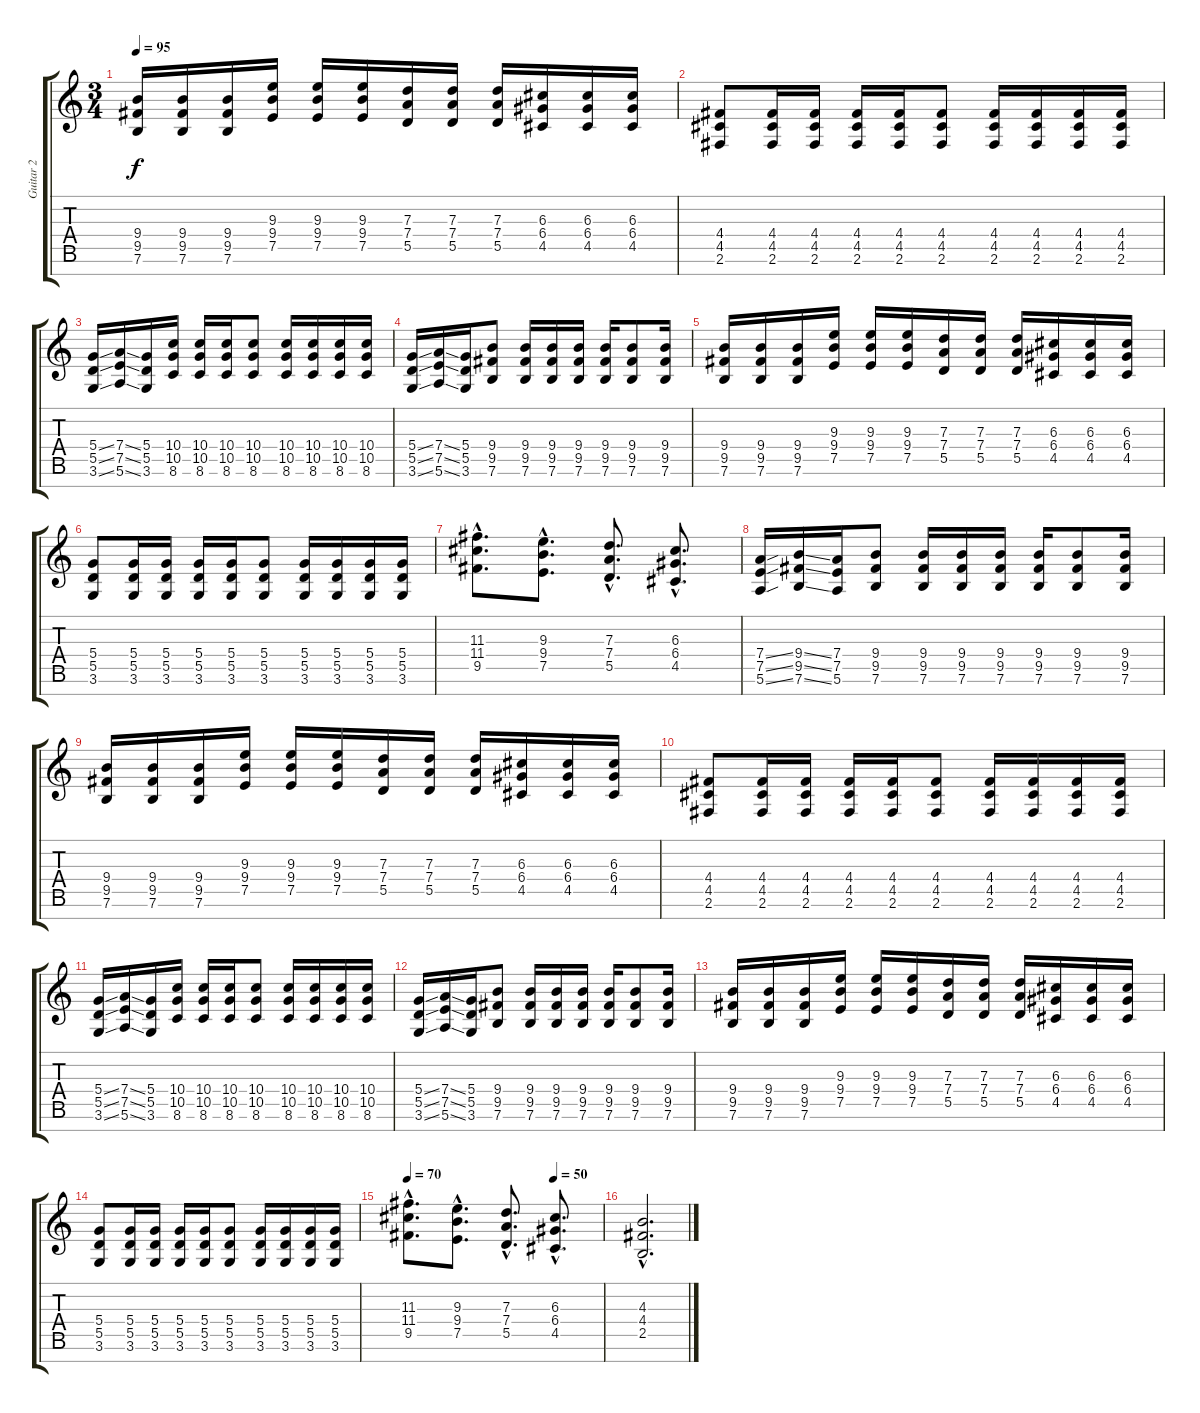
\track ("Guitar 2" "Guitar 2") {instrument distortionguitar}
\staff {score tabs}
\tuning (E4 B3 G3 D3 A2 E2 B1) {hide}
\ts (3 4)
\tempo 95
\clef g2
\ks c
(9.4 9.5 7.6).16{dy f} (9.4 9.5 7.6).16 (9.4 9.5 7.6).16 (9.3 9.4 7.5).16 (9.3 9.4 7.5).16 (9.3 9.4 7.5).16 (7.3 7.4 5.5).16 (7.3 7.4 5.5).16 (7.3 7.4 5.5).16 (6.3 6.4 4.5).16 (6.3 6.4 4.5).16 (6.3 6.4 4.5).16 |
(4.4 4.5 2.6).8 (4.4 4.5 2.6).16 (4.4 4.5 2.6).16 (4.4 4.5 2.6).16 (4.4 4.5 2.6).16 (4.4 4.5 2.6).8 (4.4 4.5 2.6).16 (4.4 4.5 2.6).16 (4.4 4.5 2.6).16 (4.4 4.5 2.6).16 |
(5.4{ss} 5.5{ss} 3.6{ss}).16 (7.4{ss} 7.5{ss} 5.6{ss}).16 (5.4 5.5 3.6).16 (10.4 10.5 8.6).16 (10.4 10.5 8.6).16 (10.4 10.5 8.6).16 (10.4 10.5 8.6).8 (10.4 10.5 8.6).16 (10.4 10.5 8.6).16 (10.4 10.5 8.6).16 (10.4 10.5 8.6).16 |
(5.4{ss} 5.5{ss} 3.6{ss}).16 (7.4{ss} 7.5{ss} 5.6{ss}).16 (5.4 5.5 3.6).16 (9.4 9.5 7.6).8 (9.4 9.5 7.6).16 (9.4 9.5 7.6).16 (9.4 9.5 7.6).16 (9.4 9.5 7.6).16 (9.4 9.5 7.6).8 (9.4 9.5 7.6).16 |
(9.4 9.5 7.6).16 (9.4 9.5 7.6).16 (9.4 9.5 7.6).16 (9.3 9.4 7.5).16 (9.3 9.4 7.5).16 (9.3 9.4 7.5).16 (7.3 7.4 5.5).16 (7.3 7.4 5.5).16 (7.3 7.4 5.5).16 (6.3 6.4 4.5).16 (6.3 6.4 4.5).16 (6.3 6.4 4.5).16 |
(5.4 5.5 3.6).8 (5.4 5.5 3.6).16 (5.4 5.5 3.6).16 (5.4 5.5 3.6).16 (5.4 5.5 3.6).16 (5.4 5.5 3.6).8 (5.4 5.5 3.6).16 (5.4 5.5 3.6).16 (5.4 5.5 3.6).16 (5.4 5.5 3.6).16 |
(11.3{hac} 11.4{hac} 9.5{hac}).8{d} (9.3{hac} 9.4{hac} 7.5{hac}).8{d} (7.3{hac} 7.4{hac} 5.5{hac}).8{d} (6.3{hac} 6.4{hac} 4.5{hac}).8{d} |
(7.4{ss} 7.5{ss} 5.6{ss}).16 (9.4{ss} 9.5{ss} 7.6{ss}).16 (7.4 7.5 5.6).16 (9.4 9.5 7.6).8 (9.4 9.5 7.6).16 (9.4 9.5 7.6).16 (9.4 9.5 7.6).16 (9.4 9.5 7.6).16 (9.4 9.5 7.6).8 (9.4 9.5 7.6).16 |
(9.4 9.5 7.6).16 (9.4 9.5 7.6).16 (9.4 9.5 7.6).16 (9.3 9.4 7.5).16 (9.3 9.4 7.5).16 (9.3 9.4 7.5).16 (7.3 7.4 5.5).16 (7.3 7.4 5.5).16 (7.3 7.4 5.5).16 (6.3 6.4 4.5).16 (6.3 6.4 4.5).16 (6.3 6.4 4.5).16 |
(4.4 4.5 2.6).8 (4.4 4.5 2.6).16 (4.4 4.5 2.6).16 (4.4 4.5 2.6).16 (4.4 4.5 2.6).16 (4.4 4.5 2.6).8 (4.4 4.5 2.6).16 (4.4 4.5 2.6).16 (4.4 4.5 2.6).16 (4.4 4.5 2.6).16 |
(5.4{ss} 5.5{ss} 3.6{ss}).16 (7.4{ss} 7.5{ss} 5.6{ss}).16 (5.4 5.5 3.6).16 (10.4 10.5 8.6).16 (10.4 10.5 8.6).16 (10.4 10.5 8.6).16 (10.4 10.5 8.6).8 (10.4 10.5 8.6).16 (10.4 10.5 8.6).16 (10.4 10.5 8.6).16 (10.4 10.5 8.6).16 |
(5.4{ss} 5.5{ss} 3.6{ss}).16 (7.4{ss} 7.5{ss} 5.6{ss}).16 (5.4 5.5 3.6).16 (9.4 9.5 7.6).8 (9.4 9.5 7.6).16 (9.4 9.5 7.6).16 (9.4 9.5 7.6).16 (9.4 9.5 7.6).16 (9.4 9.5 7.6).8 (9.4 9.5 7.6).16 |
(9.4 9.5 7.6).16 (9.4 9.5 7.6).16 (9.4 9.5 7.6).16 (9.3 9.4 7.5).16 (9.3 9.4 7.5).16 (9.3 9.4 7.5).16 (7.3 7.4 5.5).16 (7.3 7.4 5.5).16 (7.3 7.4 5.5).16 (6.3 6.4 4.5).16 (6.3 6.4 4.5).16 (6.3 6.4 4.5).16 |
(5.4 5.5 3.6).8 (5.4 5.5 3.6).16 (5.4 5.5 3.6).16 (5.4 5.5 3.6).16 (5.4 5.5 3.6).16 (5.4 5.5 3.6).8 (5.4 5.5 3.6).16 (5.4 5.5 3.6).16 (5.4 5.5 3.6).16 (5.4 5.5 3.6).16 |
\tempo 70
\tempo (50 0.75)
(11.3{hac} 11.4{hac} 9.5{hac}).8{d} (9.3{hac} 9.4{hac} 7.5{hac}).8{d} (7.3{hac} 7.4{hac} 5.5{hac}).8{d} (6.3{hac} 6.4{hac} 4.5{hac}).8{d} |
(4.3{hac} 4.4{hac} 2.5{hac}).2{d}
